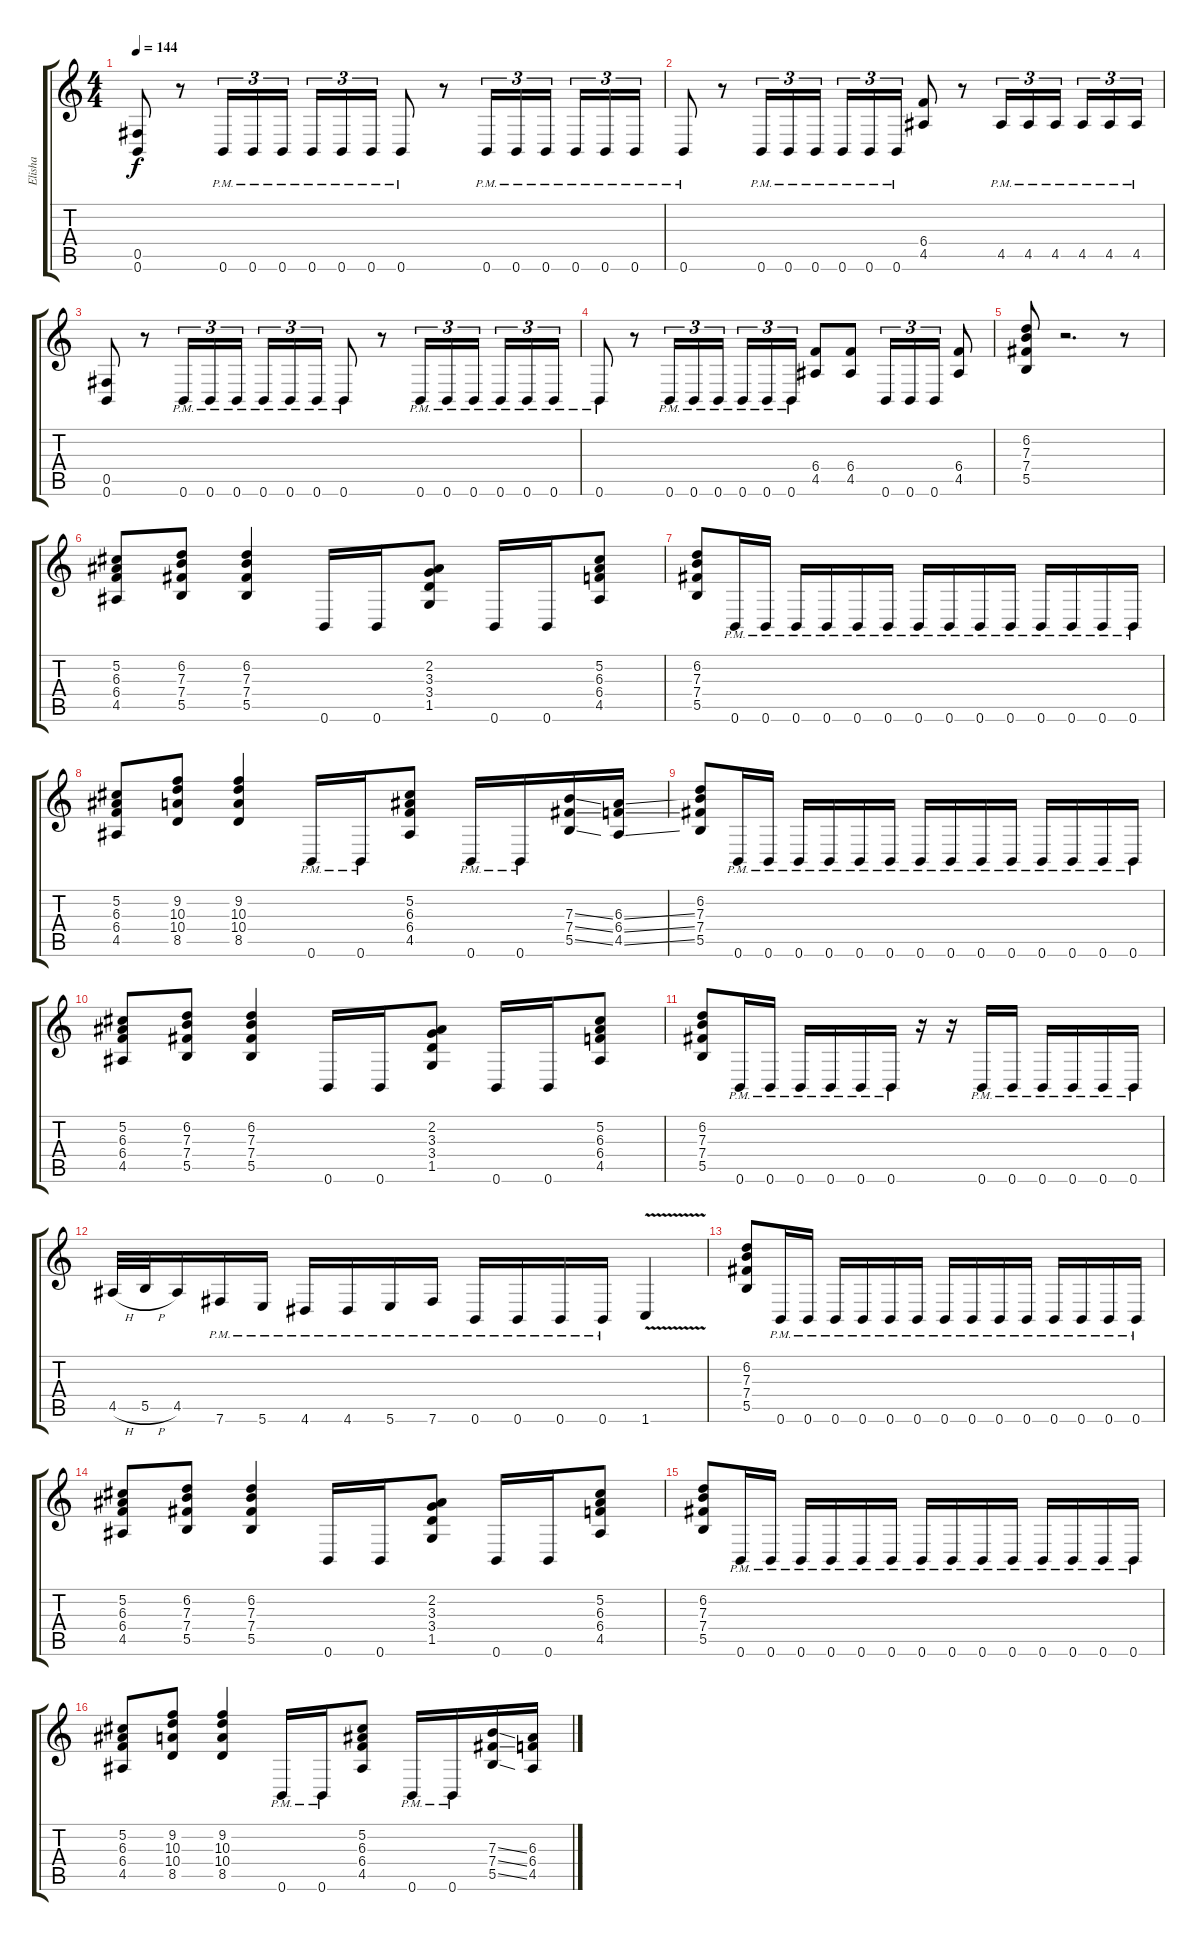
\track ("Elisha" "Elisha") {instrument overdrivenguitar}
\staff {score tabs}
\tuning (Db4 Ab3 E3 B2 Gb2 B1) {hide}
\ts (4 4)
\tempo 144
\clef g2
\ks c
(0.5 0.6).8{dy f} r.8 0.6{pm}.16{tu (3 2)} 0.6{pm}.16{tu (3 2)} 0.6{pm}.16{tu (3 2) beam splitsecondary} 0.6{pm}.16{tu (3 2)} 0.6{pm}.16{tu (3 2)} 0.6{pm}.16{tu (3 2)} 0.6{pm}.8 r.8 0.6{pm}.16{tu (3 2)} 0.6{pm}.16{tu (3 2)} 0.6{pm}.16{tu (3 2) beam splitsecondary} 0.6{pm}.16{tu (3 2)} 0.6{pm}.16{tu (3 2)} 0.6{pm}.16{tu (3 2)} |
0.6{pm}.8 r.8 0.6{pm}.16{tu (3 2)} 0.6{pm}.16{tu (3 2)} 0.6{pm}.16{tu (3 2) beam splitsecondary} 0.6{pm}.16{tu (3 2)} 0.6{pm}.16{tu (3 2)} 0.6{pm}.16{tu (3 2)} (6.4 4.5).8 r.8 4.5{pm}.16{tu (3 2)} 4.5{pm}.16{tu (3 2)} 4.5{pm}.16{tu (3 2) beam splitsecondary} 4.5{pm}.16{tu (3 2)} 4.5{pm}.16{tu (3 2)} 4.5{pm}.16{tu (3 2)} |
(0.5 0.6).8 r.8 0.6{pm}.16{tu (3 2)} 0.6{pm}.16{tu (3 2)} 0.6{pm}.16{tu (3 2) beam splitsecondary} 0.6{pm}.16{tu (3 2)} 0.6{pm}.16{tu (3 2)} 0.6{pm}.16{tu (3 2)} 0.6{pm}.8 r.8 0.6{pm}.16{tu (3 2)} 0.6{pm}.16{tu (3 2)} 0.6{pm}.16{tu (3 2) beam splitsecondary} 0.6{pm}.16{tu (3 2)} 0.6{pm}.16{tu (3 2)} 0.6{pm}.16{tu (3 2)} |
0.6{pm}.8 r.8 0.6{pm}.16{tu (3 2)} 0.6{pm}.16{tu (3 2)} 0.6{pm}.16{tu (3 2) beam splitsecondary} 0.6{pm}.16{tu (3 2)} 0.6{pm}.16{tu (3 2)} 0.6{pm}.16{tu (3 2)} (6.4 4.5).8 (6.4 4.5).8 0.6.16{tu (3 2)} 0.6.16{tu (3 2)} 0.6.16{tu (3 2)} (6.4 4.5).8 |
(6.2 7.3 7.4 5.5).8 r.2{d} r.8 |
(5.2 6.3 6.4 4.5).8 (6.2 7.3 7.4 5.5).8 (6.2 7.3 7.4 5.5).4 0.6.16 0.6.16 (2.2 3.3 3.4 1.5).8 0.6.16 0.6.16 (5.2 6.3 6.4 4.5).8 |
(6.2 7.3 7.4 5.5).8 0.6{pm}.16 0.6{pm}.16 0.6{pm}.16 0.6{pm}.16 0.6{pm}.16 0.6{pm}.16 0.6{pm}.16 0.6{pm}.16 0.6{pm}.16 0.6{pm}.16 0.6{pm}.16 0.6{pm}.16 0.6{pm}.16 0.6{pm}.16 |
(5.2 6.3 6.4 4.5).8 (9.2 10.3 10.4 8.5).8 (9.2 10.3 10.4 8.5).4 0.6{pm}.16 0.6{pm}.16 (5.2 6.3 6.4 4.5).8 0.6{pm}.16 0.6{pm}.16 (7.3{ss} 7.4{ss} 5.5{ss}).16 (6.3{ss} 6.4{ss} 4.5{ss}).16 |
(6.2 7.3 7.4 5.5).8 0.6{pm}.16 0.6{pm}.16 0.6{pm}.16 0.6{pm}.16 0.6{pm}.16 0.6{pm}.16 0.6{pm}.16 0.6{pm}.16 0.6{pm}.16 0.6{pm}.16 0.6{pm}.16 0.6{pm}.16 0.6{pm}.16 0.6{pm}.16 |
(5.2 6.3 6.4 4.5).8 (6.2 7.3 7.4 5.5).8 (6.2 7.3 7.4 5.5).4 0.6.16 0.6.16 (2.2 3.3 3.4 1.5).8 0.6.16 0.6.16 (5.2 6.3 6.4 4.5).8 |
(6.2 7.3 7.4 5.5).8 0.6{pm}.16 0.6{pm}.16 0.6{pm}.16 0.6{pm}.16 0.6{pm}.16 0.6{pm}.16 r.16 r.16 0.6{pm}.16 0.6{pm}.16 0.6{pm}.16 0.6{pm}.16 0.6{pm}.16 0.6{pm}.16 |
4.5{h}.32 5.5{h}.32 4.5.16 7.6{pm}.16 5.6{pm}.16 4.6{pm}.16 4.6{pm}.16 5.6{pm}.16 7.6{pm}.16 0.6{pm}.16 0.6{pm}.16 0.6{pm}.16 0.6{pm}.16 1.6{v}.4 |
(6.2 7.3 7.4 5.5).8 0.6{pm}.16 0.6{pm}.16 0.6{pm}.16 0.6{pm}.16 0.6{pm}.16 0.6{pm}.16 0.6{pm}.16 0.6{pm}.16 0.6{pm}.16 0.6{pm}.16 0.6{pm}.16 0.6{pm}.16 0.6{pm}.16 0.6{pm}.16 |
(5.2 6.3 6.4 4.5).8 (6.2 7.3 7.4 5.5).8 (6.2 7.3 7.4 5.5).4 0.6.16 0.6.16 (2.2 3.3 3.4 1.5).8 0.6.16 0.6.16 (5.2 6.3 6.4 4.5).8 |
(6.2 7.3 7.4 5.5).8 0.6{pm}.16 0.6{pm}.16 0.6{pm}.16 0.6{pm}.16 0.6{pm}.16 0.6{pm}.16 0.6{pm}.16 0.6{pm}.16 0.6{pm}.16 0.6{pm}.16 0.6{pm}.16 0.6{pm}.16 0.6{pm}.16 0.6{pm}.16 |
(5.2 6.3 6.4 4.5).8 (9.2 10.3 10.4 8.5).8 (9.2 10.3 10.4 8.5).4 0.6{pm}.16 0.6{pm}.16 (5.2 6.3 6.4 4.5).8 0.6{pm}.16 0.6{pm}.16 (7.3{ss} 7.4{ss} 5.5{ss}).16 (6.3{ss} 6.4{ss} 4.5{ss}).16
